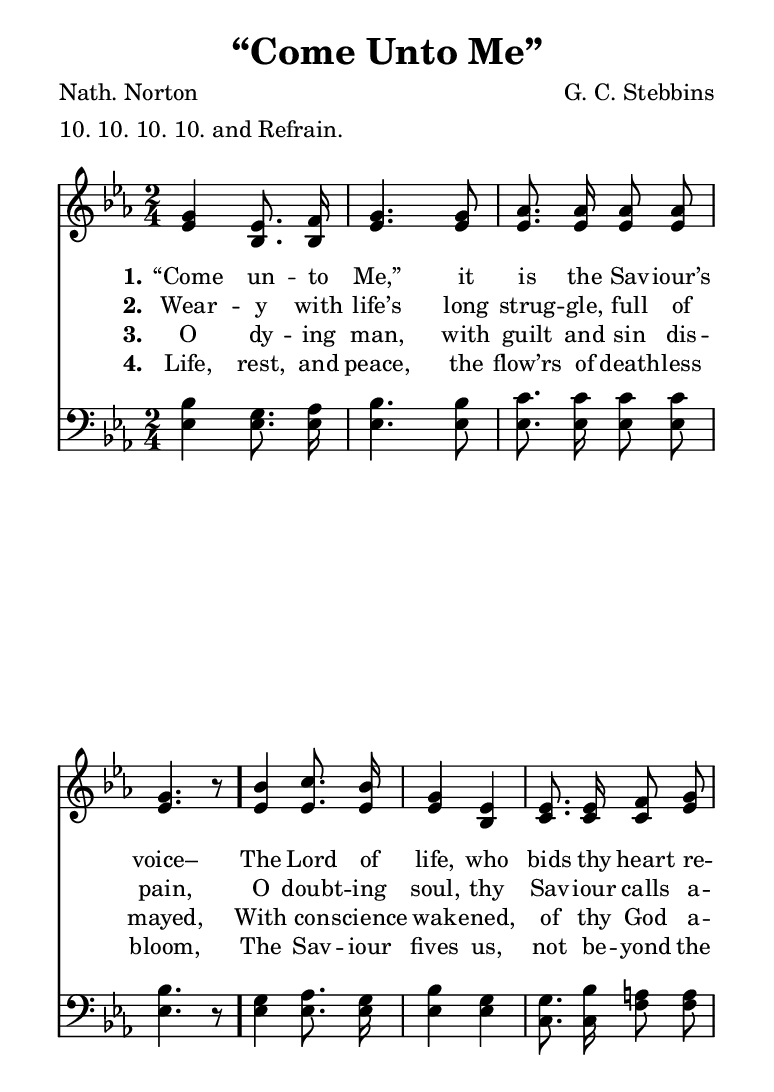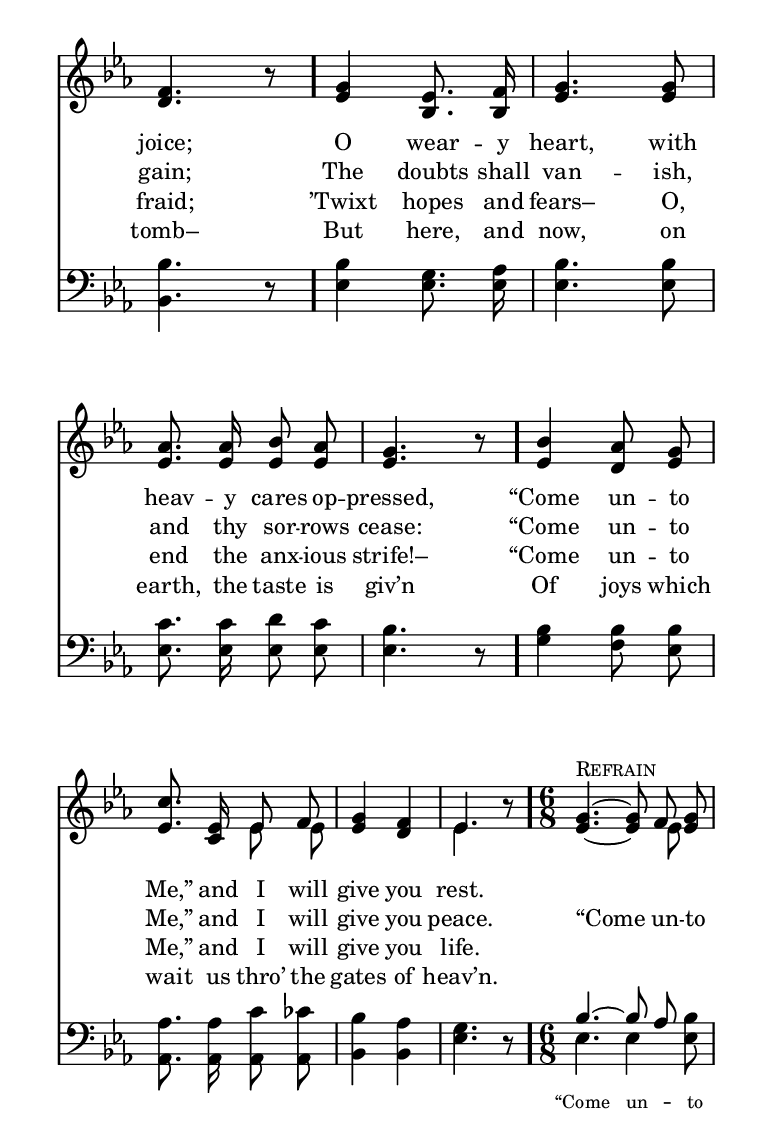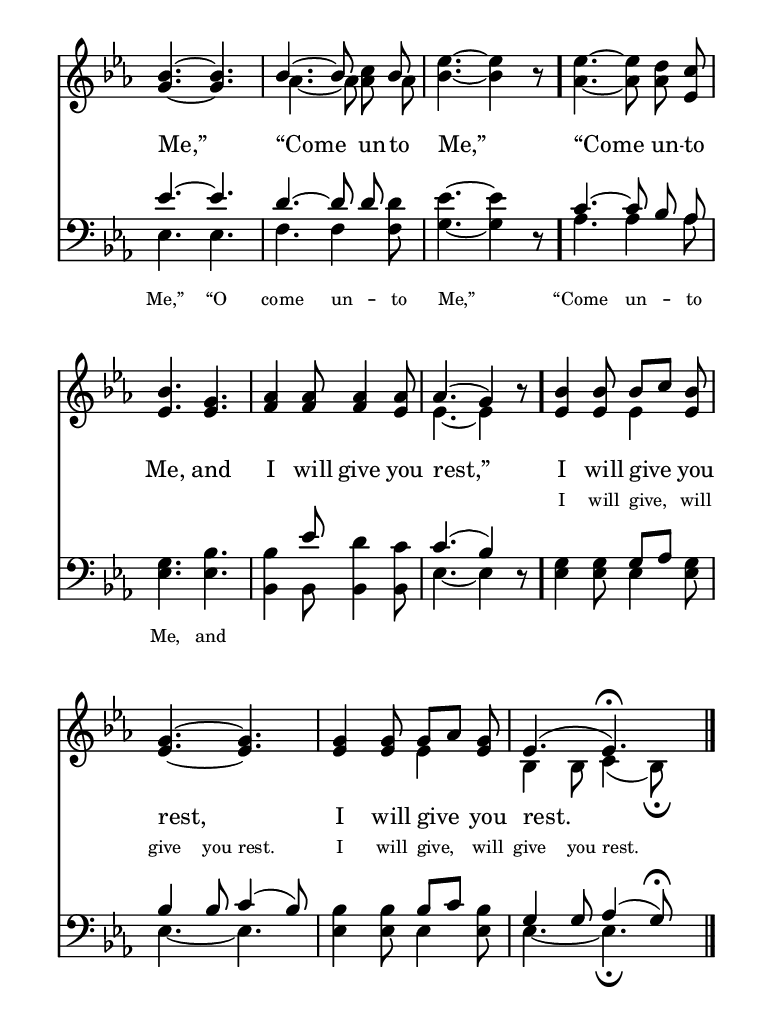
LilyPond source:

\include "common/global.ily"
\paper {
  \include "common/paper.ily"
  ragged-last-bottom = ##t
  systems-per-page = #(cond (is-eogsized 4) (#t #f))
  system-count = #(cond (is-eogsized 5) (#t #f))
  page-count = #(cond (is-eogsized 2) (#t #f))
}

\header{
  hymnnumber = "6"
  title = "“Come Unto Me”"
  tunename = ""
  meter = "10. 10. 10. 10. and Refrain."
  poet = "Nath. Norton"
  composer = "G. C. Stebbins"
  %copyright = ""
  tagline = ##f
}

% for fermata in MIDI
ta = { \tempo 4=84 }
tb = { \tempo 4=42 }
tc = { \tempo 4=21 }

patternA = { \ta c4 c8. c16       | c4. c8        | c8. c16 c8 c8    | c4. c8                     } % Line 1, 3
patternB = { \ta c4 c8. c16       | c4 c4         | c8. c16 c8 c8    | c4. c8                     } % Line 2
patternC = { \ta c4 c8 c8         | c8. c16 c8 c8 | c4 c4            | c4. c8                     } % Line 4

patternR = { \ta c4. ~ c8 c8 c8   | c4. ~ c4.     | c4. ~ c8 c8 c8   | c4. ~ c4 c8                } % Refrain soprano / alto / tenor 1
patternS = { \ta c4. ~ c8 c8 c8   | c4. c4.       | c4 c8 c4 c8      | c4.( c4) c8                } % Refrain soprano / tenor 2
patternZ = { \ta c4. ~ c8 c8 c8   | c4. c4.       | c4 c8 c4 c8      | c4. ~ c4 c8                } % Refrain alto 2
patternT = { \ta c4 c8 c8[ c8] c8 | c4. ~ c4.     | c4 c8 c8[ c8] c8 | c4.( \tb c4.) \fermata     } % Refrain soprano 3
patternU = { \ta c4 c8 c4 c8      | c4. ~ c4.     | c4 c8 c4 c8      | c4 c8 c4( \tc c8) \fermata } % Refrain alto 3
patternV = { \ta c4 c8 c8[ c8] c8 | c4 c8 c4( c8) | c4 c8 c8[ c8] c8 | c4 c8 c4( \tc c8) \fermata } % Refrain tenor 3
patternW = { \ta c4. c4 c8        | c4. c4.       | c4. c4 c8        | c4. ~ c4 c8                } % Refrain bass 1
patternX = { \ta c4. c4 c8        | c4. c4.       | c4 c8 c4 c8      | c4. ~ c4 c8                } % Refrain bass 2
patternY = { \ta c4 c8 c4 c8      | c4. ~ c4.     | c4 c8 c4 c8      | c4. ~ \tb c4. \fermata     } % Refrain bass 3
patternZ = { \ta c4. ~ c8 c8 c8   | c4. c4.       | c4 c8 c4 c8      | c4. ~ c4 c8                } % Refrain alto 2

global = {
  \include "common/overrides.ily"
  \override Staff.TimeSignature.style = #'numbered
  \time 2/4
  \override Score.MetronomeMark.transparent = ##t
  \ta
  \key ees \major
  %\partial 4.
  \autoBeamOff
}

notesSoprano = {
\global
\relative c'' {

  \changePitch \patternA { g ees f   | g g          | aes aes aes aes | g r   }
  \changePitch \patternB { bes c bes | g ees        | ees ees f g     | f r   }
  \changePitch \patternA { g ees f   | g g          | aes aes bes aes | g r   }
  \changePitch \patternC { bes aes g | c ees, ees f | g f             | ees r }

  \time 6/8
  << s^\markup { \small \caps "Refrain" }
  \changePitch \patternR { g g f g           | bes bes | bes bes c bes   | ees ees r } >>
  \changePitch \patternS { ees ees d c       | bes g   | aes aes aes aes | aes g r   }
  \changePitch \patternT { bes bes bes c bes | g g     | g g g aes g     | ees ees   }


  \bar "|."

}
}

notesAlto = {
\global
\relative e' {

  \changePitch \patternA { ees bes bes | ees ees       | ees ees ees ees | ees r }
  \changePitch \patternB { ees ees ees | ees bes       | c c c ees       | d r   }
  \changePitch \patternA { ees bes bes | ees ees       | ees ees ees ees | ees r }
  \changePitch \patternC { ees d ees   | ees c ees ees | ees d           | ees r }

  \changePitch \patternR { ees ees ees ees | g g     | aes aes aes aes | bes bes r     }
  \changePitch \patternZ { aes aes aes ees | ees ees | f f f ees       | ees ees r     }
  \changePitch \patternU { ees ees ees ees | ees ees | ees ees ees ees | bes bes c bes }

}
}

notesTenor = {
\global
\relative a {

  \changePitch \patternA { bes g aes   | bes bes       | c c c c   | bes r }
  \changePitch \patternB { g aes g     | bes g         | g bes a a | bes r }
  \changePitch \patternA { bes g aes   | bes bes       | c c d c   | bes r }
  \changePitch \patternC { bes bes bes | aes aes c ces | bes aes   | g r   }

  \changePitch \patternR { bes bes aes bes | ees ees       | d d d d           | ees ees r }
  \changePitch \patternS { c c bes aes     | g bes         | bes ees d c       | c bes r   }
  \changePitch \patternV { g g g aes g     | bes bes c bes | bes bes bes c bes | g g aes g }

}
}

notesBass = {
\global
\relative f {

  \changePitch \patternA { ees ees ees | ees ees          | ees ees ees ees | ees r  }
  \changePitch \patternB { ees ees ees | ees ees          | c c f f         | bes, r }
  \changePitch \patternA { ees ees ees | ees ees          | ees ees ees ees | ees r  }
  \changePitch \patternC { g f ees     | aes, aes aes aes | bes bes         | ees r  }

  \changePitch \patternW { ees ees ees     | ees ees | f f f           | g g r     }
  \changePitch \patternX { aes aes aes     | ees ees | bes bes bes bes | ees ees r }
  \changePitch \patternY { ees ees ees ees | ees ees | ees ees ees ees | ees ees   }

}
}

Refrain = \lyricmode {

  “Come un -- to Me,” “Come un -- to Me,” \bar "."
  “Come un -- to Me, and I will give you rest,” \bar "."
  I will give you rest, I will give you rest. \bar "."

}

BassRefrainA = \lyricmode {

  \override LyricText.font-size = #-2
  \repeat unfold 40 { \skip 4 }
  “Come un -- to Me,” “O come un -- to Me,”
  “Come un -- to Me, and

}

TenorRefrainA = \lyricmode {

  \override LyricText.font-size = #-2
  \repeat unfold 58 { \skip 4 }
  I will give, will give you rest.
  I will give, will give you rest.

}

wordsA = \lyricmode {
\set stanza = "1."

  “Come un -- to Me,” it is the Sav -- iour’s voice– \bar "."
  The Lord of life, who bids thy heart re -- joice; \bar "."
  O wear -- y heart, with heav -- y cares op -- pressed, \bar "."
  “Come un -- to Me,” and I will give you rest. \bar "."

}

wordsB = \lyricmode {
\set stanza = "2."

  Wear -- y with life’s long strug -- gle, full of pain,
  O doubt -- ing soul, thy Sav -- iour calls a -- gain;
  The doubts shall van -- ish, and thy sor -- rows cease:
  “Come un -- to Me,” and I will give you peace.

  % This \break appears in the original (eogsized) but unnecessarily prevents
  % the letter variant from laying out on one page.
  %\break
  \Refrain
}

wordsC = \lyricmode {
\set stanza = "3."

  O dy -- ing man, with guilt and sin dis -- mayed,
  With con -- science wak -- ened, of thy God a -- fraid;
  ’Twixt hopes and fears– O, end the anx -- ious strife!–
  “Come un -- to Me,” and I will give you life.

}

wordsD = \lyricmode {
\set stanza = "4."

  Life, rest, and peace, the flow’rs of death -- less bloom,
  The Sav -- iour fives us, not be -- yond the tomb–
  But here, and now, on earth, the taste is giv’n
  Of joys which wait us thro’ the gates of heav’n.

}


\score {
  \context ChoirStaff <<
    \context Staff = upper <<
      \set Staff.autoBeaming = ##f
      \set ChoirStaff.systemStartDelimiter = #'SystemStartBar
      \set ChoirStaff.printPartCombineTexts = ##f
      \partcombine #'(2 . 9) \notesSoprano \notesAlto
      \context NullVoice = sopranos { \voiceOne << \notesSoprano >> }
      \context NullVoice = altos { \voiceTwo << \notesAlto >> }
      \context Lyrics = one   \lyricsto sopranos \wordsA
      \context Lyrics = two   \lyricsto sopranos \wordsB
      \context Lyrics = three \lyricsto sopranos \wordsC
      \context Lyrics = four  \lyricsto sopranos \wordsD
    >>
    \context Staff = men <<
      \set Staff.autoBeaming = ##f
      \clef bass
      \set ChoirStaff.printPartCombineTexts = ##f
      \partcombine #'(2 . 9) \notesTenor \notesBass
      \context NullVoice = tenors { \voiceOne << \notesTenor >> }
      \context NullVoice = basses { \voiceTwo << \notesBass >> }
    >>
  \new Lyrics \with { alignAboveContext = men } \lyricsto tenors \TenorRefrainA
  \new Lyrics \with { alignBelowContext = men } \lyricsto basses \BassRefrainA
  >>
  \layout {
    \include "common/layout.ily"
  }
  \midi{
    \include "common/midi.ily"
  }
}

\version "2.19.49"  % necessary for upgrading to future LilyPond versions.

% vi:set et ts=2 sw=2 ai nocindent syntax=lilypond:
